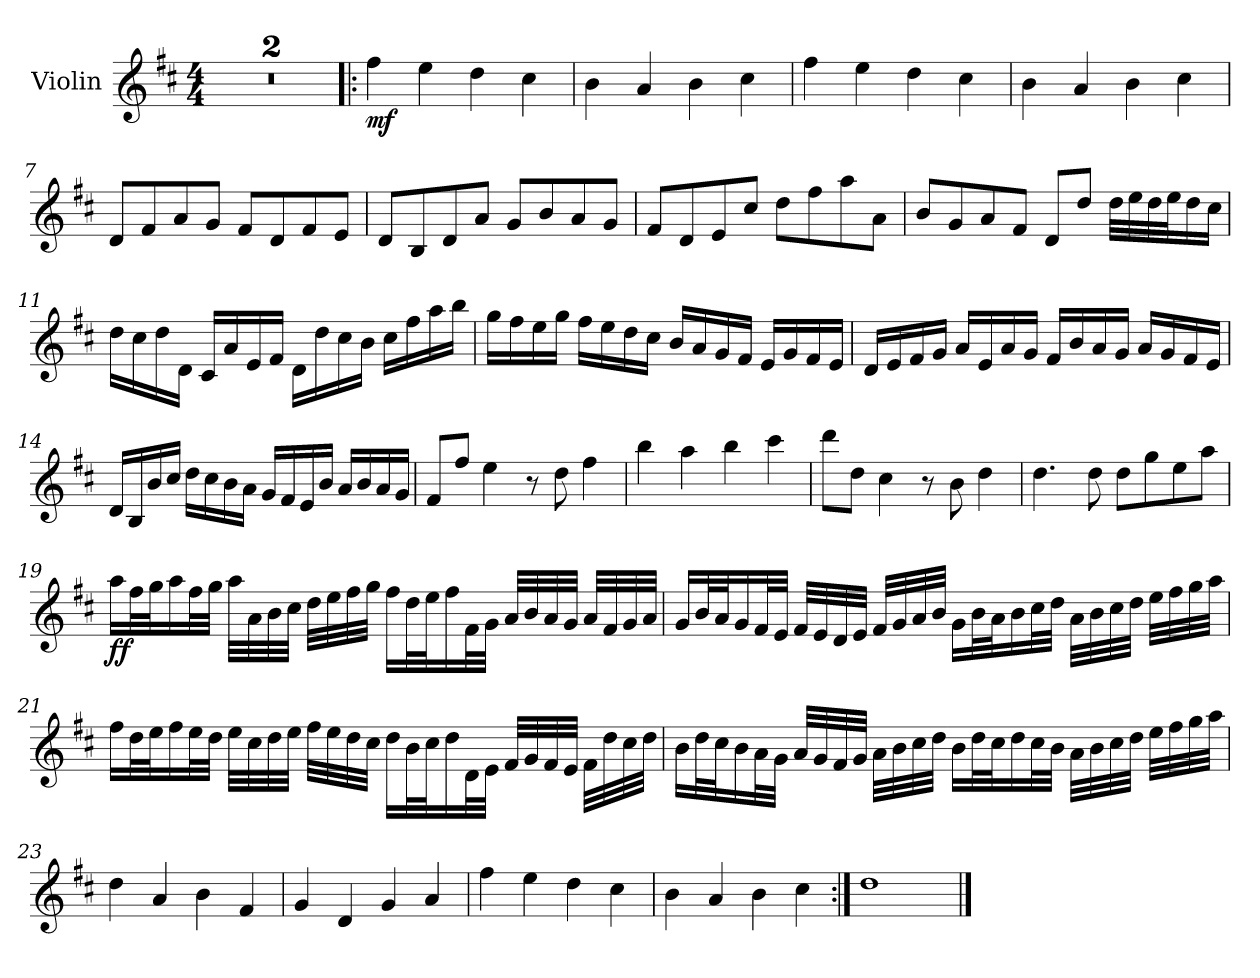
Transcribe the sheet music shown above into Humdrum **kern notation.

**kern	**dynam
*part1	*part1
*staff1	*staff1
*I"Violin	*
*I'Vln.	*
*clefG2	*
*k[f#c#]	*
*D:	*
*M4/4	*
=1	=1
1r	.
=2	=2
1r	.
=3!|:	=3!|:
!	!LO:DY:b
4ff#\	mf
4ee\	.
4dd\	.
4cc#\	.
=4	=4
4b\	.
4a/	.
4b\	.
4cc#\	.
=5	=5
4ff#\	.
4ee\	.
4dd\	.
4cc#\	.
=6	=6
4b\	.
4a/	.
4b\	.
4cc#\	.
=7	=7
8d/L	.
8f#/	.
8a/	.
8g/J	.
8f#/L	.
8d/	.
8f#/	.
8e/J	.
!!LO:LB:g=z
=8	=8
8d/L	.
8B/	.
8d/	.
8a/J	.
8g/L	.
8b/	.
8a/	.
8g/J	.
=9	=9
8f#/L	.
8d/	.
8e/	.
8cc#/J	.
8dd\L	.
8ff#\	.
8aa\	.
8a\J	.
=10	=10
8b/L	.
8g/	.
8a/	.
8f#/J	.
8d/L	.
8dd/J	.
32dd\LLL	.
32ee\	.
32dd\	.
32ee\J	.
16dd\	.
16cc#\JJ	.
!!LO:LB:g=z
=11	=11
16dd\LL	.
16cc#\	.
16dd\	.
16d\JJ	.
16c#/LL	.
16a/	.
16e/	.
16f#/JJ	.
16d\LL	.
16dd\	.
16cc#\	.
16b\JJ	.
16cc#\LL	.
16ff#\	.
16aa\	.
16bb\JJ	.
=12	=12
16gg\LL	.
16ff#\	.
16ee\	.
16gg\JJ	.
16ff#\LL	.
16ee\	.
16dd\	.
16cc#\JJ	.
16b/LL	.
16a/	.
16g/	.
16f#/JJ	.
16e/LL	.
16g/	.
16f#/	.
16e/JJ	.
!!LO:LB:g=z
=13	=13
16d/LL	.
16e/	.
16f#/	.
16g/JJ	.
16a/LL	.
16e/	.
16a/	.
16g/JJ	.
16f#/LL	.
16b/	.
16a/	.
16g/JJ	.
16a/LL	.
16g/	.
16f#/	.
16e/JJ	.
=14	=14
16d/LL	.
16B/	.
16b/	.
16cc#/JJ	.
16dd\LL	.
16cc#\	.
16b\	.
16a\JJ	.
16g/LL	.
16f#/	.
16e/	.
16b/JJ	.
16a/LL	.
16b/	.
16a/	.
16g/JJ	.
=15	=15
8f#/L	.
8ff#/J	.
4ee\	.
8r	.
8dd\	.
4ff#\	.
!!LO:LB:g=z
=16	=16
4bb\	.
4aa\	.
4bb\	.
4ccc#\	.
=17	=17
8ddd\L	.
8dd\J	.
4cc#\	.
8r	.
8b\	.
4dd\	.
=18	=18
4.dd\	.
8dd\	.
8dd\L	.
8gg\	.
8ee\	.
8aa\J	.
!!LO:LB:g=z
=19	=19
!	!LO:DY:b
16aa\LL	ff
32ff#\L	.
32gg\J	.
16aa\	.
32ff#\L	.
32gg\JJJ	.
32aa\LLL	.
32a\	.
32b\	.
32cc#\JJJ	.
32dd\LLL	.
32ee\	.
32ff#\	.
32gg\JJJ	.
16ff#\LL	.
32dd\L	.
32ee\J	.
16ff#\	.
32f#\L	.
32g\JJJ	.
32a/LLL	.
32b/	.
32a/	.
32g/JJJ	.
32a/LLL	.
32f#/	.
32g/	.
32a/JJJ	.
!!LO:LB:g=z
=20	=20
16g/LL	.
32b/L	.
32a/J	.
16g/	.
32f#/L	.
32e/JJJ	.
32f#/LLL	.
32e/	.
32d/	.
32e/JJJ	.
32f#/LLL	.
32g/	.
32a/	.
32b/JJJ	.
16g\LL	.
32b\L	.
32a\J	.
16b\	.
32cc#\L	.
32dd\JJJ	.
32a\LLL	.
32b\	.
32cc#\	.
32dd\JJJ	.
32ee\LLL	.
32ff#\	.
32gg\	.
32aa\JJJ	.
!!LO:LB:g=z
=21	=21
16ff#\LL	.
32dd\L	.
32ee\J	.
16ff#\	.
32ee\L	.
32dd\JJJ	.
32ee\LLL	.
32cc#\	.
32dd\	.
32ee\JJJ	.
32ff#\LLL	.
32ee\	.
32dd\	.
32cc#\JJJ	.
16dd\LL	.
32b\L	.
32cc#\J	.
16dd\	.
32d\L	.
32e\JJJ	.
32f#/LLL	.
32g/	.
32f#/	.
32e/JJJ	.
32f#\LLL	.
32dd\	.
32cc#\	.
32dd\JJJ	.
!!LO:LB:g=z
=22	=22
16b\LL	.
32dd\L	.
32cc#\J	.
16b\	.
32a\L	.
32g\JJJ	.
32a/LLL	.
32g/	.
32f#/	.
32g/JJJ	.
32a\LLL	.
32b\	.
32cc#\	.
32dd\JJJ	.
16b\LL	.
32dd\L	.
32cc#\J	.
16dd\	.
32cc#\L	.
32b\JJJ	.
32a\LLL	.
32b\	.
32cc#\	.
32dd\JJJ	.
32ee\LLL	.
32ff#\	.
32gg\	.
32aa\JJJ	.
=23	=23
4dd\	.
4a/	.
4b\	.
4f#/	.
=24	=24
4g/	.
4d/	.
4g/	.
4a/	.
=25	=25
4ff#\	.
4ee\	.
4dd\	.
4cc#\	.
!!LO:PB:g=z
=26	=26
4b\	.
4a/	.
4b\	.
4cc#\	.
=27:|!	=27:|!
1dd	.
==	==
*-	*-
